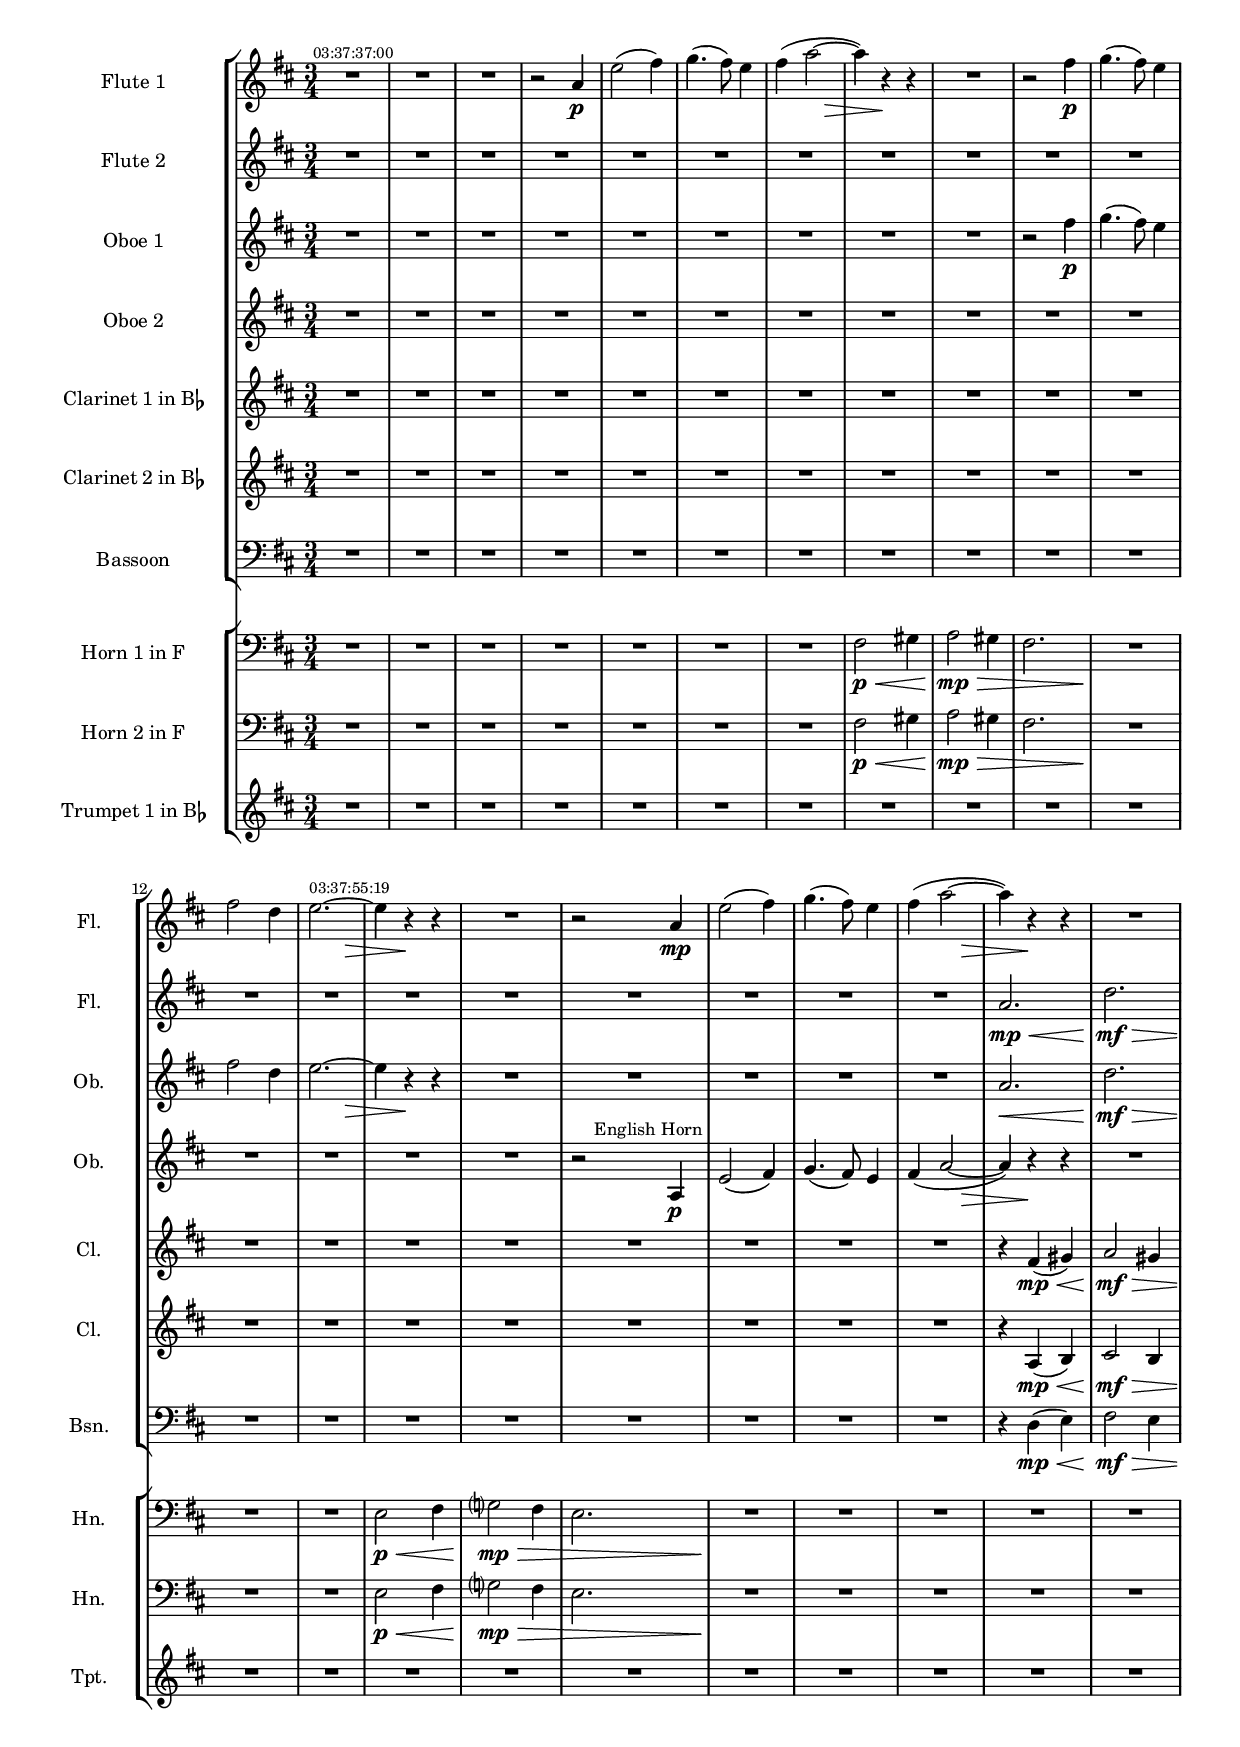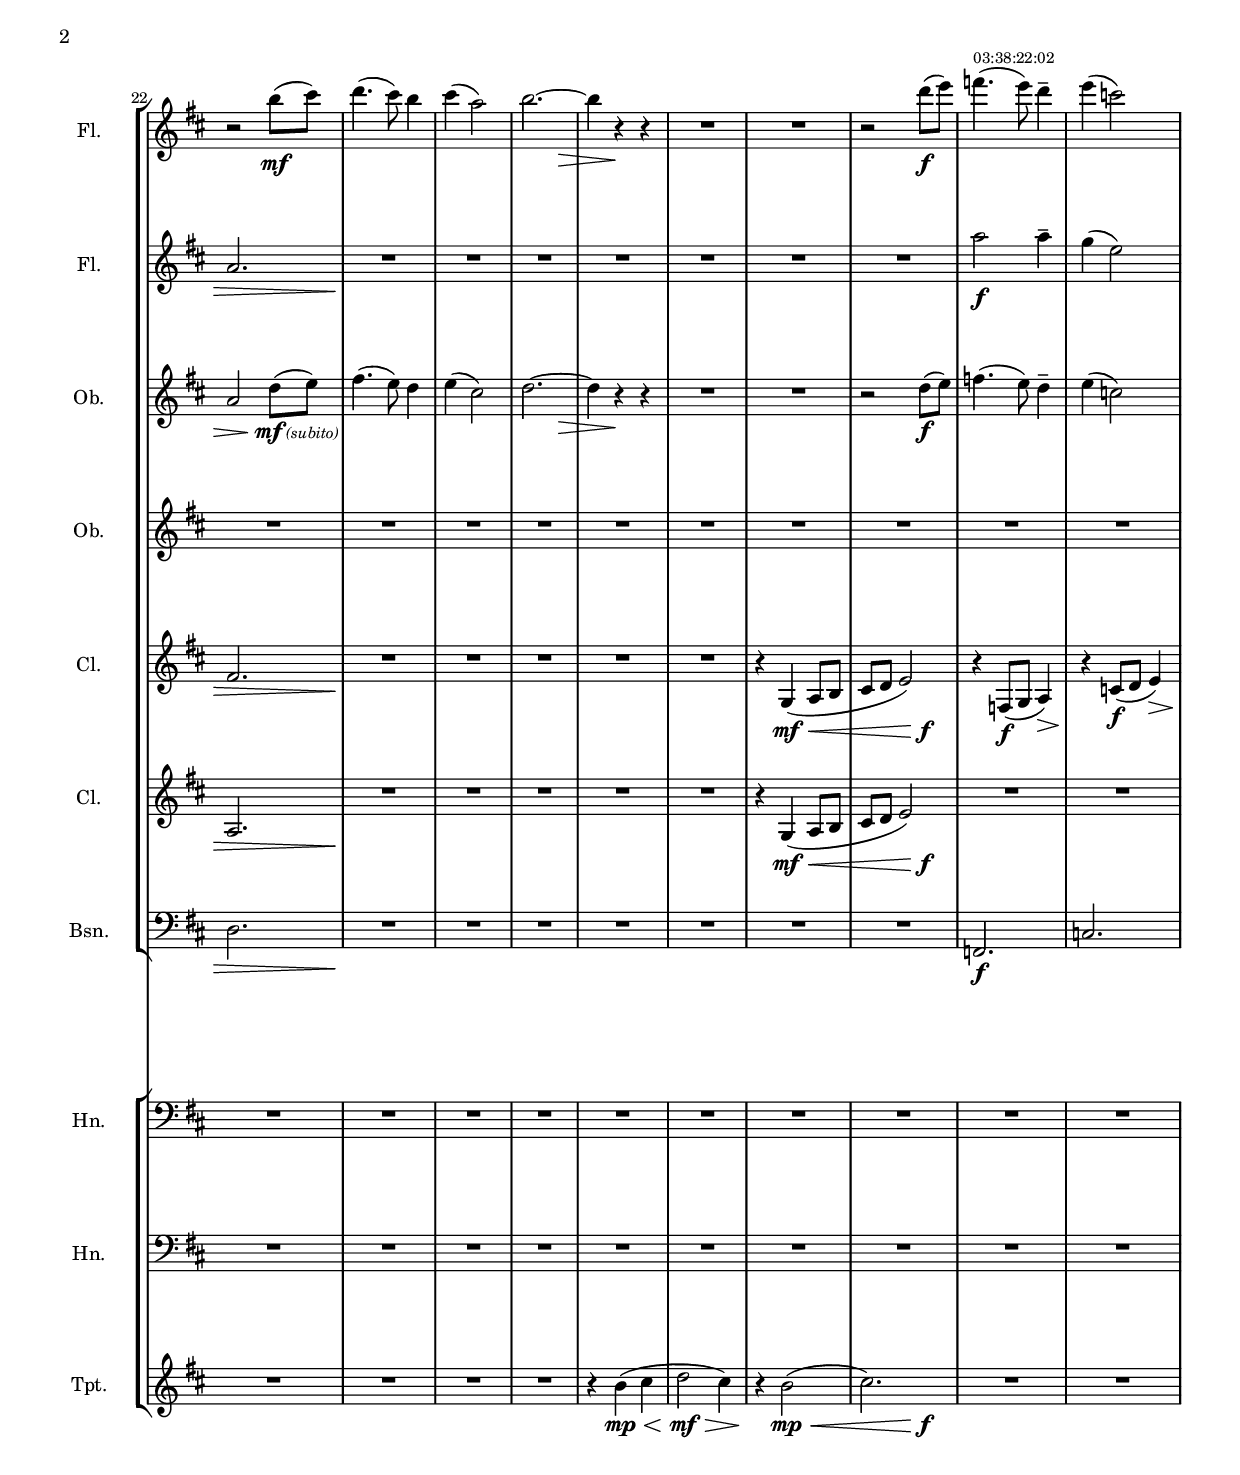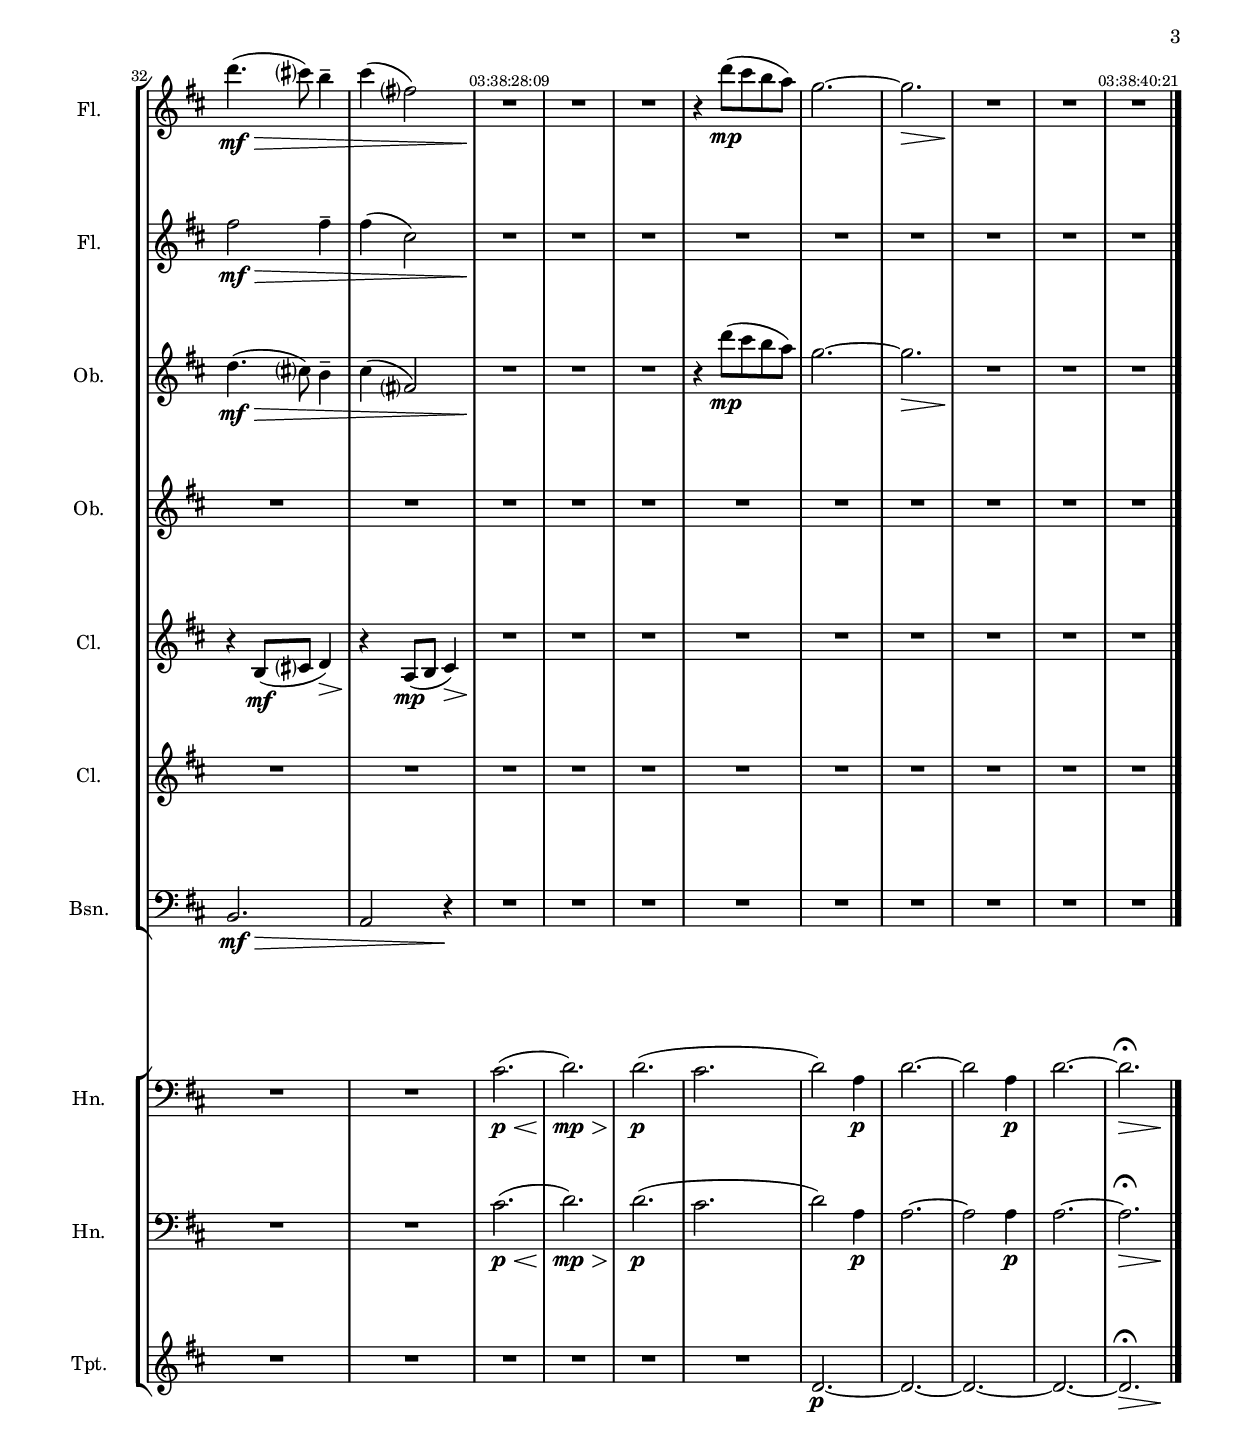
\version "2.16.0"
\include "english.ly"

#(set-global-staff-size 17)
\paper {
  indent = 3.0\cm  % space for instrumentName
  short-indent = 1.5\cm  % space for shortInstrumentName
}

\version "2.24.0"
\include "english.ly"

fluteOneNotes = \relative c'' {

	\time 3/4
	\key d \major
	\set tieWaitForNote = ##t
	\override Score.RehearsalMark.self-alignment-X = #LEFT

	\tag #'part { R2.*3 }
	\tag #'score { 
		R2.*3^\markup { \left-align \tiny "03:37:37:00" }
	}
	
	r2 a4\p |
	e'2( fs4) |
	g4.( fs8) e4 |
	fs( 
		<< a2~ {s4 s\> } >> |
	a4) r\! r | 
	
	\tag #'part { \break }
	
	R2.
	
	r2 fs4\p |
	g4.( fs8) e4 |
	fs2 d4 |
	\tag #'part { << e2.~ {s2 s4\> } >> | }
	\tag #'score {
		<< {e2.~^\markup { \left-align \tiny "03:37:55:19" }} {s2 s4\> } >> |		
	} 
	e4 r\! r |
	
	R2. 
	
	\tag #'part { \break }
	
	r2 a,4\mp |
	e'2( fs4) |
	g4.( fs8) e4 |
	fs(
		<< a2~ {s4 s\> } >> |
	a4) r\! r |
	
	R2.
	
	\tag #'part { \break }
	
	r2 b8\mf( cs) |
	d4.( cs8) b4 |
	cs( a2) |
	<< b2.~ {s2 s4\> } >> |
	b4 r\! r |
	
	R2.*2
	
	\tag #'part { \break }
	
	r2 d8\f( e) |
	\tag #'part { f4.( e8) d4-- | }
	\tag #'score {
		f4.(^\markup { \left-align \tiny "03:38:22:02" } e8) d4-- |		
	}
	e( c2) |
	d4.\mf\>( cs?8) b4-- | 
	cs( fs,?2) |
	
	\tag #'part { \break }
	
	\tag #'part { R2.*3\! }
	\tag #'score { R2.*3\!^\markup { \left-align \tiny "03:38:28:09" }}
	
	r4 d'8\mp( cs b a) |
	g2.~ |
	g2.\> |
	
	\tag #'part { R2.*3\! }
	\tag #'score { 
		R2.*2\! 
		R2.^\markup { \left-align \tiny "03:38:40:21" }
	}
	\bar "|."
		
}

\version "2.15.43"
\include "english.ly"

fluteTwoNotes = \relative c'' {

	\time 3/4
	\key d \major
	\set tieWaitForNote = ##t
	
	R2.*19
	
	a2.\mp\< |
	d2.\mf\!\> |
	a2. |
	
	R2.*7\!
	
	\tag #'part { \break }
	
	a'2\f a4-- |
	g(e2) |
	fs2\mf\> fs4--
	fs(cs2)
	
	R2.*9\!
	
	\bar "|."
		
}

\version "2.24.0"
\include "english.ly"

 #(ly:set-option 'relative-includes #t)
\version "2.24.0"
\include "english.ly"

% calculate x-alignment based on attribute text + dynamic text
% this has to be a markup-command to get stencil-extent based on (interpret-markup layout props ...)
#(define-markup-command (center-dyn layout props atr-text dyn)(markup? string?)
  "x-align on center of dynamic"
  (let* (
          (text (string-append " " atr-text))
          (atr-stencil (interpret-markup layout props (markup #:normal-text #:tiny #:italic text)))
          (dyn-stencil (interpret-markup layout props (markup #:dynamic dyn)))
          (atr-x-ext (ly:stencil-extent atr-stencil X))
          (dyn-x-ext (ly:stencil-extent dyn-stencil X))
          (atr-x (- (cdr atr-x-ext)(car atr-x-ext)))
          (dyn-x (- (cdr dyn-x-ext)(car dyn-x-ext)))
          (x-align
            (* (-
                 (/ (+ atr-x (/ dyn-x 2)) (+ atr-x dyn-x) )
                 0.5) -2)
          )
        )
        (interpret-markup layout props (markup #:halign x-align #:concat (#:dynamic dyn #:normal-text #:tiny #:italic text)))
))
% define a 'new' attributed dynamic script
#(define (make-atr-dynamic-script atr dyn)
        (let ((dynamic (make-dynamic-script (markup #:center-dyn atr dyn))))
             (ly:music-set-property! dynamic 'tweaks (acons 'X-offset 0 (ly:music-property dynamic 'tweaks)))
             dynamic))


% define some attributed dynamics
subp = #(make-atr-dynamic-script "(subito)" "mf")

oboeOneNotes = \relative c'' {

	\time 3/4
	\key d \major
	\set tieWaitForNote = ##t
	
	R2.*9
	r2 fs4\p |
	g4.( fs8) e4 |
	fs2 d4 |
	<< e2.~ {s2 s4\> } >> | 
	e4 r\! r |
	
	\tag #'part { \break }
	
	R2.*5
	a,2.\< |
	d2.\mf\> |
	a2 d8\subp( e) |

	\tag #'part { \break }
	
	fs4.( e8) d4 |
	e( cs2) |
	<< d2.~ {s2 s4\> } >> |
	d4 r\! r |
	
	R2.*2

	\tag #'part { \break }

	r2 d8\f( e) |
	f4.( e8) d4-- |
	e( c2) |
	d4.\mf\>( cs?8) b4-- | 
	cs( fs,?2) |
	
	\tag #'part { \break }

	R4*9\!
	r4 d''8\mp( cs b a) |
	g2.~ |
	g2.\> |

	R2.*3\!
		
	\bar "|."
		
}

\version "2.24.0"
\include "english.ly"

englishHornNotes = \relative c' {
	
	\tag #'part { \bar "||" \key d \major }
	
	\tag #'part { r2 a4\p^\markup { \halign #0.4 "English Horn"} | }
	\tag #'score { r2 a4\p^\markup { \smaller \halign #0.4 "English Horn"} | }
	
	\tag #'part { e'2( fs?4) | }
	\tag #'score { e2( fs4) | }
	
	\tag #'part { \break }
	
	\tag #'part { g?4.( fs8) e4 | }
	\tag #'score { g4.( fs8) e4 | }
	
	fs( 
		<< a2~ {s4 s\> } >> |
	a4) r\! r |
	
	R2.*22 
		
	\bar "|."	
	
}
oboeTwoNotes = \relative c' {

	\time 3/4
	\key d \major
	\set tieWaitForNote = ##t
	\textLengthOn	
	R2.*15 |

	\tag #'part { \transpose a e' \englishHornNotes }
	
	\tag #'score { \englishHornNotes }
		
}

\version "2.24.0"
\include "english.ly"

clarinetOneNotes = \relative c' {

	\time 3/4
	\key d \major
	\set tieWaitForNote = ##t

	R2.*19 |
	
	r4 fs\mp\<( gs) |
	a2\mf\>gs4 |
	fs2. |
	
	\tag #'part { \break }
	
	R2.*5\! |
	
	r4 g,\mf\<( a8 b |
	\tag #'part { cs? }
	\tag #'score { cs } 
	d << {e2)} {s4 s4\f} >> |
	
	r4 f,8\f( g a4)\>
	
	\tag #'part { \break }

	r4\! c8\f( d e4)\>
	r4\! b8\mf( cs? d4)\>
	r4\! a8\mp( b cs4)\>
	
	R2.*9\!
		
	\bar "|."
		
}

\version "2.24.0"
\include "english.ly"

clarinetTwoNotes = \relative c' {

	\time 3/4
	\key d \major
	\set tieWaitForNote = ##t

	R2.*19 |
	r4 a\mp\<( b) |
	\tag #'part { cs?2\mf\>b4 | }
	\tag #'score { cs2\mf\>b4 | }
	a2. |
	
	\tag #'part { \break }
	
	R2.*5\! |
	
	r4 g\mf\<( a8 b |
	\tag #'part { cs?8 d << {e2)} {s4 s4\f} >> | }
	\tag #'score { cs8 d << {e2)} {s4 s4\f} >> | }

	R2.*13
		
	\bar "|."
		
}

\version "2.24.0"
\include "english.ly"

bassoonNotes = \relative c {

	\time 3/4
	\key d \major
	\clef bass
	\set tieWaitForNote = ##t

	R2.*19 |
	
	r4 d\mp\<( e) |
	\tag #'part { fs?2\mf\>e4 | }
	\tag #'score { fs2\mf\>e4 | }
	d2. |
	
	R2.*7\! |
	
	\tag #'part { \break }
	
	f,2.\f |
	c' |
	b\mf\> |
	a2 r4\! |
	
	R2.*9
		
	\bar "|."
		
}


\version "2.24.0"
\include "english.ly"

hornOneNotes = \relative c {

	\time 3/4
	\key d \major
	\tag #'score { \clef bass }
	\set tieWaitForNote = ##t

	R2.*7 |
	
	\tag #'part { fs?2\p\< gs4 | }
	\tag #'score { fs2\p\< gs4 | } 
	a2\mp\> gs4 |
	fs2. |
	
	R2.*3\! |

	\tag #'part { \break }

	e2\p\< fs4 |
	g?2\mp\> fs4 | 
	e2. |
	
	R2.*17\! |
	
	cs'2.\p\<( |
	d2.\mp\>) |
	
	\tag #'part { \break }
	
	d2.\p( |
	cs2. |
	d2) a4\p |
	d2. ~ |
	d2 a4\p |
	d2. ~ |
	\tag #'score { \override Script.padding = #1 }
	<< {d2.\fermata } {s4\> s4 s4\!} >>
	
	\bar "|."
	\tag #'part {
		\override Score.RehearsalMark.direction = #DOWN
		\override Score.RehearsalMark.self-alignment-X = #RIGHT  
		\override Score.RehearsalMark.font-size = #0
		\mark "00:01:06:09"			
	}	
}

\version "2.24.0"
\include "english.ly"

hornTwoNotes = \relative c {

	\time 3/4
	\key d \major
	\tag #'score { \clef bass }
	\set tieWaitForNote = ##t

	R2.*7 |
	
	\tag #'part { fs?2\p\< gs4 | }
	\tag #'score { fs2\p\< gs4 | } 
	a2\mp\> gs4 |
	fs2. |
	
	R2.*3\! |

	\tag #'part { \break }

	e2\p\< fs4 |
	g?2\mp\> fs4 | 
	e2. |
	
	R2.*17\! |
	
	cs'2.\p\<( |
	d2.\mp\>) |
	
	\tag #'part { \break }
	
	d2.\p( |
	cs2. |
	d2) a4\p |
	a2. ~ |
	a2 a4\p |
	a2. ~ |
	\tag #'score { \override Script.padding = #1.5 }
	<< {a2.\fermata } {s4\> s4 s4\!} >>
	
	\bar "|."
	\tag #'part {
		\override Score.RehearsalMark.direction = #DOWN
		\override Score.RehearsalMark.self-alignment-X = #RIGHT  
		\override Score.RehearsalMark.font-size = #0
		\mark "00:01:06:09"			
	}	
}

\version "2.16.0"
\include "english.ly"

\layout { ragged-right = ##f }

trumpetOneNotes = \relative c'' {

	\time 3/4
	\key d \major
	\set tieWaitForNote = ##t

	R2.*25 |
	
	\tag #'part { r4 b\mp\<( cs? | }
	\tag #'score { r4 b\mp\<( cs | }
	d2\mf\> cs4) |
	
	r4\! b2\mp\<( |
	<< {cs2.)} {s2 s4\f} >> |

	\tag #'part { \break }
	
	R2.*8
	
	d,2.~\p|
	d~|
	d~|
	d~|
	<< {d\fermata } {s4\> s4 s4\!} >>
	\bar "|."
	\tag #'part {
		\override Score.RehearsalMark #'direction = #DOWN
		\override Score.RehearsalMark #'self-alignment-X = #RIGHT  
		\override Score.RehearsalMark #'font-size = #0
		\mark "00:01:06:09"			
	}		
	
}


<<
	\new StaffGroup = "StaffGroup_woodwinds" <<
		\new Staff = "Staff_flute1" {
			\set Staff.instrumentName = #"Flute 1"
			\set Staff.shortInstrumentName = #"Fl."
			% midiInstrument may be set here as well
			\removeWithTag #'part \fluteOneNotes		
		}
		\new Staff = "Staff_flute2" {
			\set Staff.instrumentName = #"Flute 2"
			\set Staff.shortInstrumentName = #"Fl."
			% midiInstrument may be set here as well
			\removeWithTag #'part \fluteTwoNotes
		}
		\new Staff = "Staff_oboe1" {
			\set Staff.instrumentName = #"Oboe 1"
			\set Staff.shortInstrumentName = #"Ob."
			% midiInstrument may be set here as well
			\removeWithTag #'part \oboeOneNotes
		}
		\new Staff = "Staff_oboe2" {
			\set Staff.instrumentName = #"Oboe 2"
			\set Staff.shortInstrumentName = #"Ob."
			% midiInstrument may be set here as well
			\keepWithTag #'score \oboeTwoNotes
		}
		\new Staff = "Staff_clarinet1" {
			\set Staff.instrumentName = 
			\markup { \concat { "Clarinet 1 in B" \flat }}
			\set Staff.shortInstrumentName = #"Cl."
			% midiInstrument may be set here as well
			\keepWithTag #'score \clarinetOneNotes
		}
		\new Staff = "Staff_clarinet2" {
			\set Staff.instrumentName = 
			\markup { \concat { "Clarinet 2 in B" \flat }}
			\set Staff.shortInstrumentName = #"Cl."
			% midiInstrument may be set here as well
			\keepWithTag #'score \clarinetTwoNotes
		}
		\new Staff = "Staff_bassoon" {
			\set Staff.instrumentName = #"Bassoon"
			\set Staff.shortInstrumentName = #"Bsn."
			% midiInstrument may be set here as well
			\keepWithTag #'score \bassoonNotes 
		}
	>>
	\new StaffGroup = "StaffGroup_brass" <<
		\new Staff = "Staff_horn1" {
			\set Staff.instrumentName = "Horn 1 in F"
			\set Staff.shortInstrumentName = "Hn."
			\keepWithTag #'score \hornOneNotes
		}
		\new Staff = "Staff_horn2" {
			\set Staff.instrumentName = "Horn 2 in F"
			\set Staff.shortInstrumentName = "Hn."
			\keepWithTag #'score \hornTwoNotes
		}
		\new Staff = "Staff_trumpet1" {
			\set Staff.instrumentName = 
			\markup { \concat { "Trumpet 1 in B" \flat }}
			\set Staff.shortInstrumentName = #"Tpt."
			\keepWithTag #'score \trumpetOneNotes
		}
	>>
>>
